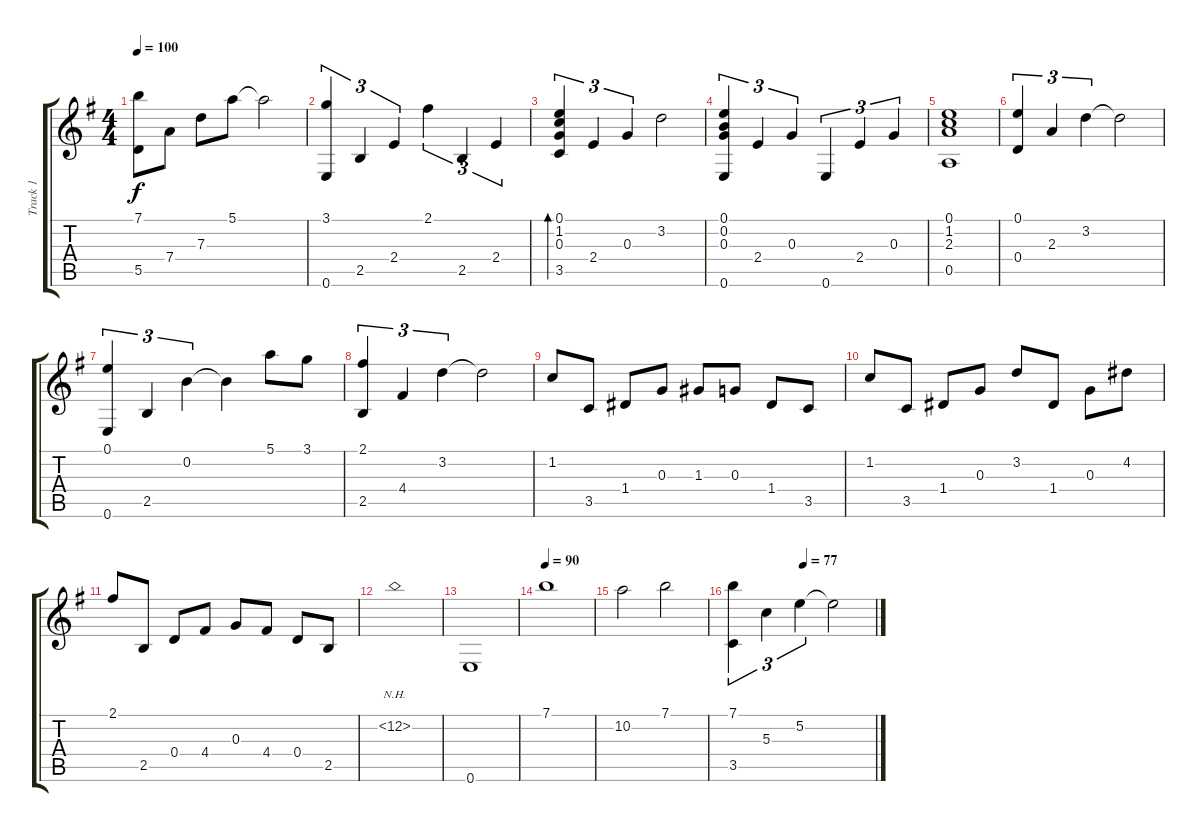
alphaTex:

\track ("Track 1" "Track 1") {instrument acousticguitarnylon}
\staff {score tabs}
\tuning (E4 B3 G3 D3 A2 E2) {hide}
\ts (4 4)
\tempo 100
\clef g2
\ks eminor
(7.1 5.5).8{dy f} 7.4.8 7.3.8 5.1.8 5.1{t}.2 |
(3.1 0.6).4{tu (3 2)} 2.5.4{tu (3 2)} 2.4.4{tu (3 2)} 2.1.4{tu (3 2)} 2.5.4{tu (3 2)} 2.4.4{tu (3 2)} |
(0.1 1.2 0.3 3.5).4{tu (3 2) bd 60} 2.4.4{tu (3 2)} 0.3.4{tu (3 2)} 3.2.2 |
(0.1 0.2 0.3 0.6).4{tu (3 2)} 2.4.4{tu (3 2)} 0.3.4{tu (3 2)} 0.6.4{tu (3 2)} 2.4.4{tu (3 2)} 0.3.4{tu (3 2)} |
(0.1 1.2 2.3 0.5).1 |
(0.1 0.4).4{tu (3 2)} 2.3.4{tu (3 2)} 3.2.4{tu (3 2)} 3.2{t}.2 |
(0.1 0.6).4{tu (3 2)} 2.5.4{tu (3 2)} 0.2.4{tu (3 2)} 0.2{t}.4 5.1.8 3.1.8 |
(2.1 2.5).4{tu (3 2)} 4.4.4{tu (3 2)} 3.2.4{tu (3 2)} 3.2{t}.2 |
1.2.8 3.5.8 1.4.8 0.3.8 1.3.8 0.3.8 1.4.8 3.5.8 |
1.2.8 3.5.8 1.4.8 0.3.8 3.2.8 1.4.8 0.3.8 4.2.8 |
2.1.8 2.5.8 0.4.8 4.4.8 0.3.8 4.4.8 0.4.8 2.5.8 |
12.2{nh}.1 |
0.6.1 |
\tempo 90
7.1.1 |
10.2.2 7.1.2 |
\tempo (77 0.5)
(7.1 3.5).4{tu (3 2)} 5.3.4{tu (3 2)} 5.2.4{tu (3 2)} 5.2{t}.2
